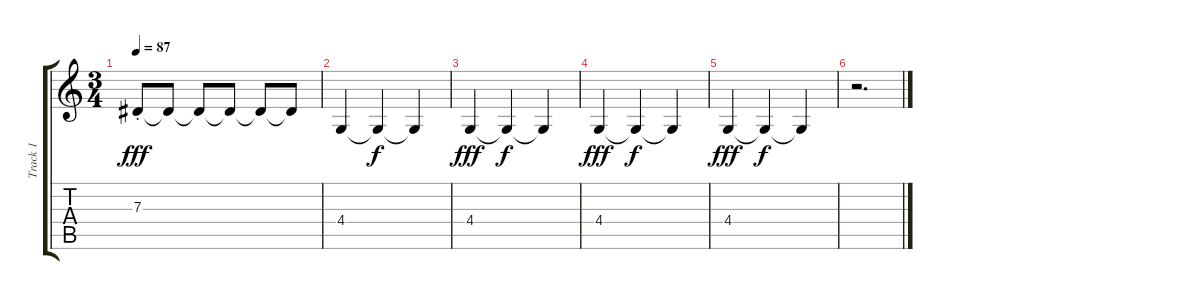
\track ("Track 1" "Track 1") {instrument stringensemble1}
\staff {score tabs}
\tuning (F4 C4 Ab3 Eb3 Bb2 F2) {hide}
\ts (3 4)
\tempo 87
\clef g2
\ks c
7.3{st}.8{dy fff} 7.3{t}.8 7.3{t}.8 7.3{t}.8 7.3{t}.8 7.3{t}.8 |
4.4.4 4.4{t}.4{dy f} 4.4{t}.4 |
4.4.4{dy fff} 4.4{t}.4{dy f} 4.4{t}.4 |
4.4.4{dy fff} 4.4{t}.4{dy f} 4.4{t}.4 |
4.4.4{dy fff} 4.4{t}.4{dy f} 4.4{t}.4 |
r.2{d}
